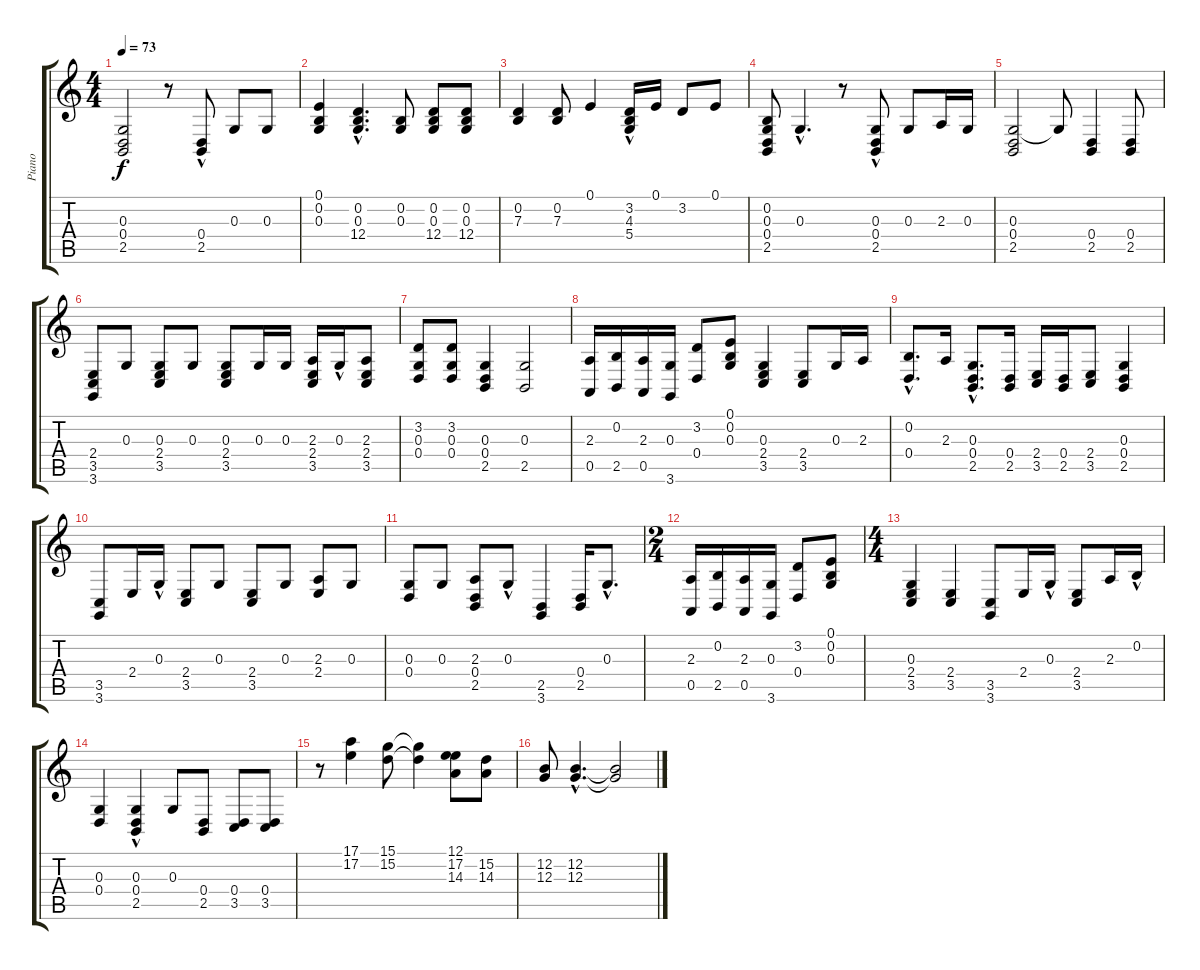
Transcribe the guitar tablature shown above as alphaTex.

\track ("Piano" "Piano") {instrument acousticgrandpiano}
\staff {score tabs}
\tuning (E4 B3 G3 D3 A2 E2) {hide}
\ts (4 4)
\tempo 73
\clef g2
\ks c
(0.3 0.4 2.5).2{dy f} r.8 (0.4{hac} 2.5{hac}).8 0.3.8 0.3.8 |
(0.1 0.2 0.3).4 (0.2{hac} 0.3{hac} 12.4).4{d} (0.2 0.3).8 (0.2 0.3 12.4).8 (0.2 0.3 12.4).8 |
(0.2 7.3).4 (0.2 7.3).8 0.1.4 (3.2 4.3{hac} 5.4{hac}).16 0.1.16 3.2.8 0.1.8 |
(0.2 0.3 0.4 2.5).8 0.3{hac}.4{d} r.8 (0.3 0.4{hac} 2.5{hac}).8 0.3.8 2.3.16 0.3.16 |
(0.3 0.4 2.5).2 0.3{t}.8 (0.4 2.5).4 (0.4 2.5).8 |
(2.4 3.5 3.6).8 0.3.8 (0.3 2.4 3.5).8 0.3.8 (0.3 2.4 3.5).8 0.3.16 0.3.16 (2.3 2.4 3.5).16 0.3{hac}.16 (2.3 2.4 3.5).8 |
(3.2 0.3 0.4).8 (3.2 0.3 0.4).8 (0.3 0.4 2.5).4 (0.3 2.5).2 |
(2.3 0.5).16 (0.2 2.5).16 (2.3 0.5).16 (0.3 3.6).16 (3.2 0.4).8 (0.1 0.2 0.3).8 (0.3 2.4 3.5).4 (2.4 3.5).8 0.3.16 2.3.16 |
(0.2{hac} 0.4).8{d} 2.3.16 (0.3 0.4{hac} 2.5{hac}).8{d} (0.4 2.5).16 (2.4 3.5).16 (0.4 2.5).16 (2.4 3.5).8 (0.3 0.4 2.5).4 |
(3.5 3.6).8 2.4.16 0.3{hac}.16 (2.4 3.5).8 0.3.8 (2.4 3.5).8 0.3.8 (2.3 2.4).8 0.3.8 |
(0.3 0.4).8 0.3.8 (2.3 0.4 2.5).8 0.3{hac}.8 (2.5 3.6).4 (0.4 2.5).16 0.3{hac}.8{d} |
\ts (2 4)
(2.3 0.5).16 (0.2 2.5).16 (2.3 0.5).16 (0.3 3.6).16 (3.2 0.4).8 (0.1 0.2 0.3).8 |
\ts (4 4)
(0.3 2.4 3.5).4 (2.4 3.5).4 (3.5 3.6).8 2.4.16 0.3{hac}.16 (2.4 3.5).8 2.3.16 0.2{hac}.16 |
(0.3 0.4).4 (0.3 0.4{hac} 2.5{hac}).4 0.3.8 (0.4 2.5).8 (0.4 3.5).8 (0.4 3.5).8 |
r.8 (17.1 17.2).4 (15.1 15.2).8 (15.1{t} 15.2{t}).4 (12.1 17.2 14.3).8 (15.2 14.3).8 |
(12.2 12.3).8 (12.2{hac} 12.3{hac}).4{d} (12.2{t} 12.3{t}).2
